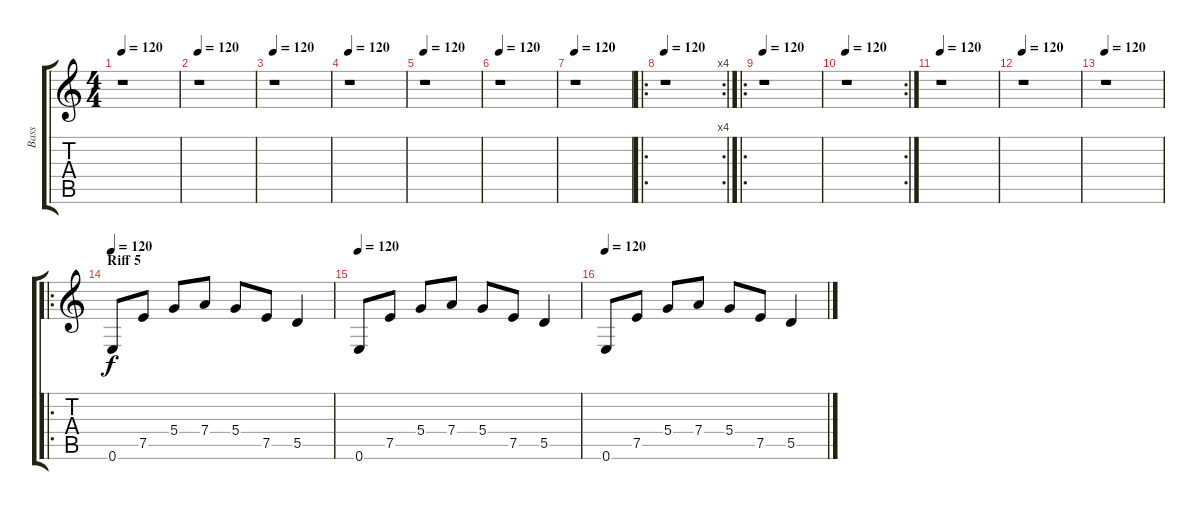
\track ("Bass" "Bass") {instrument electricbassfinger}
\staff {score tabs}
\tuning (E4 B3 G3 D3 A2 E2) {hide}
\ts (4 4)
\tempo 120
\clef g2
\ks c
r.1{dy f} |
\tempo 120
r.1 |
\tempo 120
r.1 |
\tempo 120
r.1 |
\tempo 120
r.1 |
\tempo 120
r.1 |
\tempo 120
r.1 |
\ro
\rc 4
\tempo 120
r.1 |
\ro
\tempo 120
r.1 |
\rc 2
\tempo 120
r.1 |
\tempo 120
r.1 |
\tempo 120
r.1 |
\tempo 120
r.1 |
\ro
\section ("" "Riff 5")
\tempo 120
0.6.8 7.5.8 5.4.8 7.4.8 5.4.8 7.5.8 5.5.4 |
\tempo 120
0.6.8 7.5.8 5.4.8 7.4.8 5.4.8 7.5.8 5.5.4 |
\tempo 120
0.6.8 7.5.8 5.4.8 7.4.8 5.4.8 7.5.8 5.5.4
